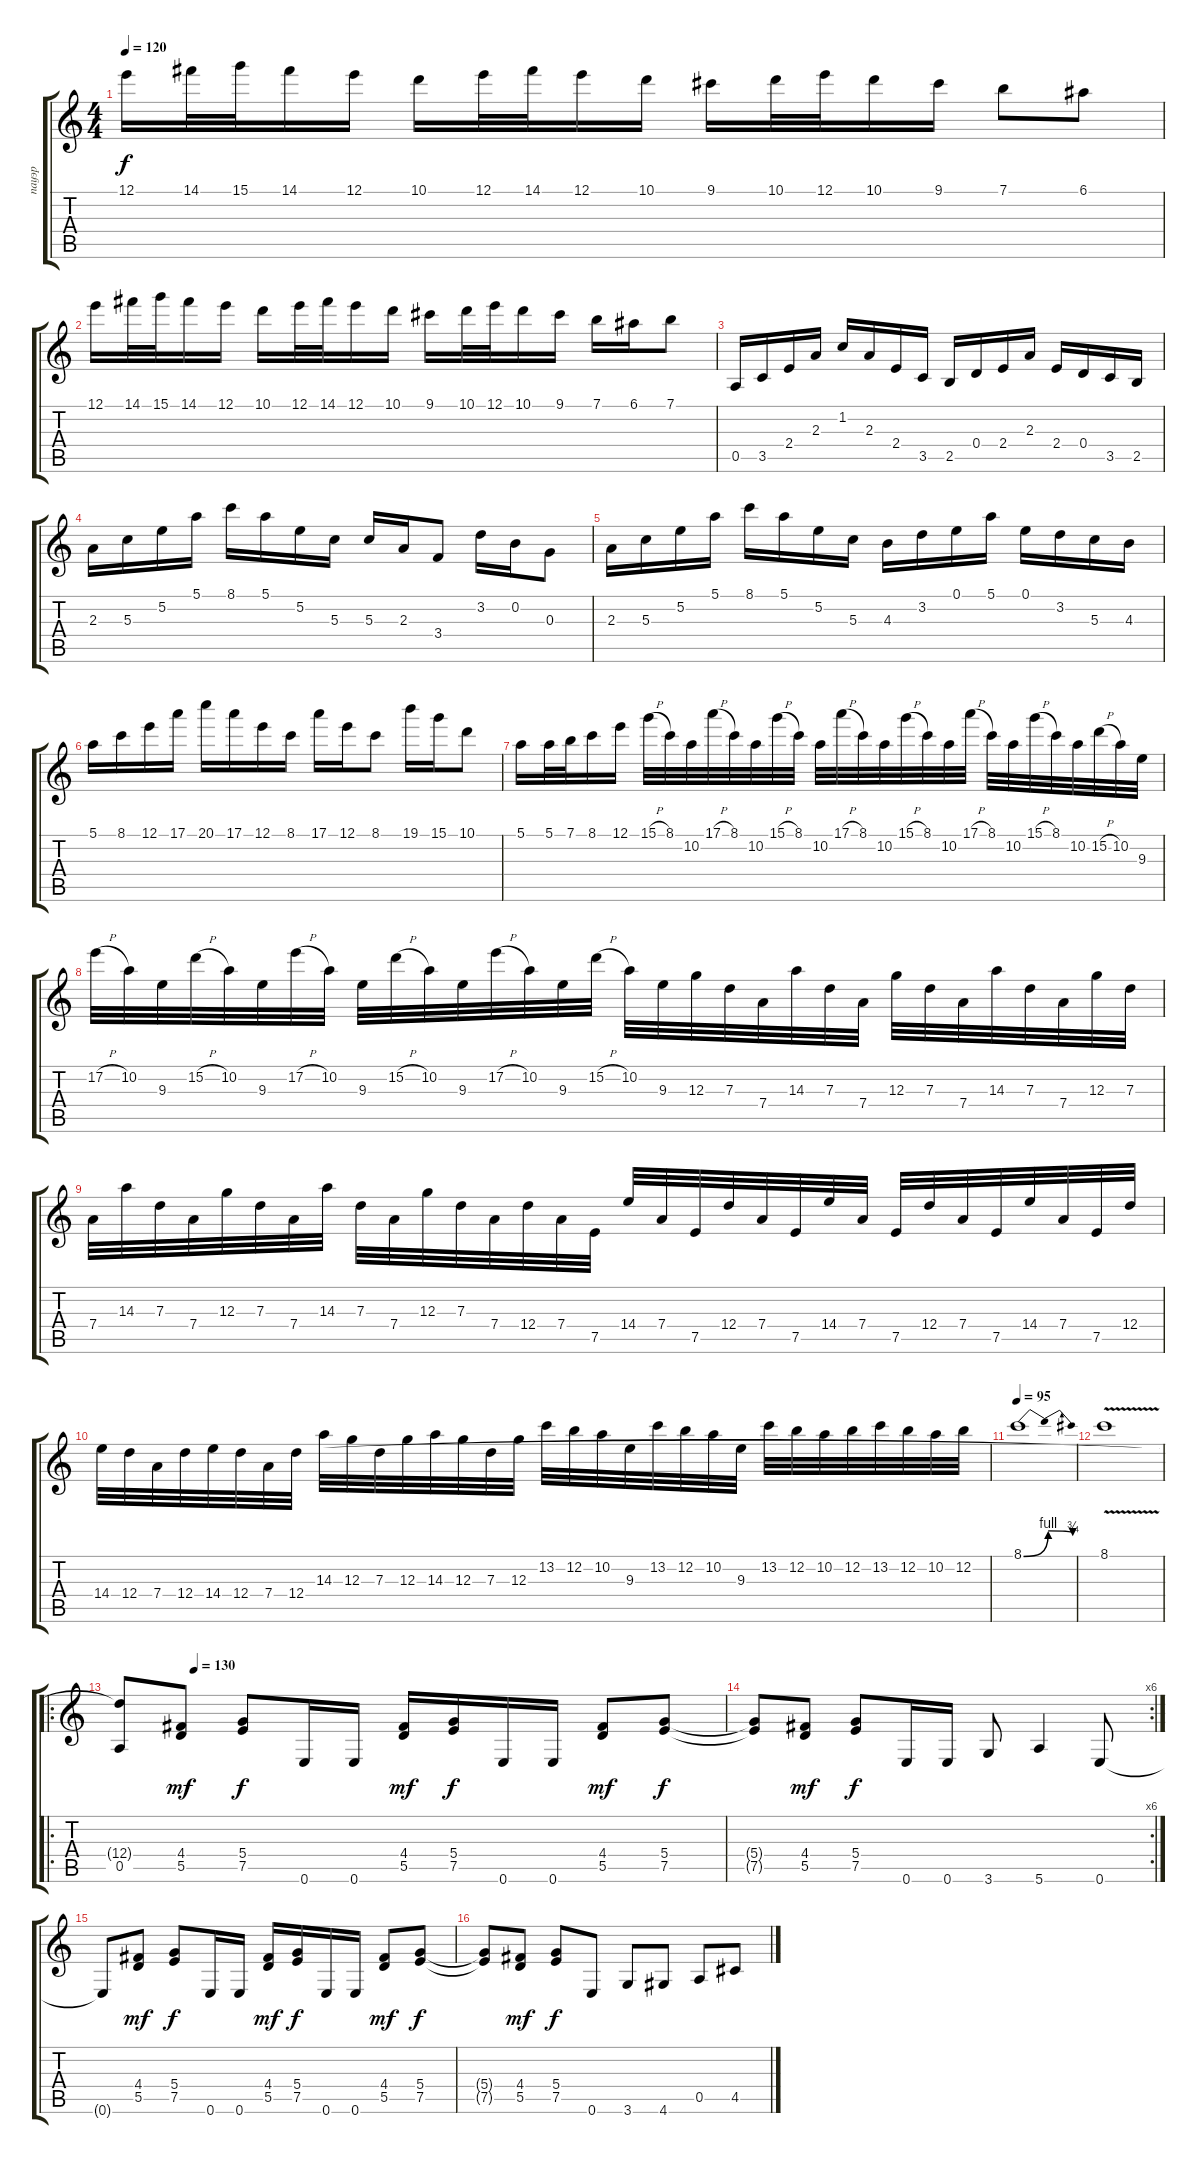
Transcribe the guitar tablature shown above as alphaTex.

\track ("пауэр" "пауэр") {instrument distortionguitar}
\staff {score tabs}
\tuning (E4 B3 G3 D3 A2 E2) {hide}
\ts (4 4)
\tempo 120
\clef g2
\ks c
12.1.16{dy f} 14.1.32 15.1.32 14.1.16 12.1.16 10.1.16 12.1.32 14.1.32 12.1.16 10.1.16 9.1.16 10.1.32 12.1.32 10.1.16 9.1.16 7.1.8 6.1.8 |
12.1.16 14.1.32 15.1.32 14.1.16 12.1.16 10.1.16 12.1.32 14.1.32 12.1.16 10.1.16 9.1.16 10.1.32 12.1.32 10.1.16 9.1.16 7.1.16 6.1.16 7.1.8 |
0.5.16 3.5.16 2.4.16 2.3.16 1.2.16 2.3.16 2.4.16 3.5.16 2.5.16 0.4.16 2.4.16 2.3.16 2.4.16 0.4.16 3.5.16 2.5.16 |
2.3.16 5.3.16 5.2.16 5.1.16 8.1.16 5.1.16 5.2.16 5.3.16 5.3.16 2.3.16 3.4.8 3.2.16 0.2.16 0.3.8 |
2.3.16 5.3.16 5.2.16 5.1.16 8.1.16 5.1.16 5.2.16 5.3.16 4.3.16 3.2.16 0.1.16 5.1.16 0.1.16 3.2.16 5.3.16 4.3.16 |
5.1.16 8.1.16 12.1.16 17.1.16 20.1.16 17.1.16 12.1.16 8.1.16 17.1.16 12.1.16 8.1.8 19.1.16 15.1.16 10.1.8 |
5.1.16 5.1.32 7.1.32 8.1.16 12.1.16 15.1{h}.32 8.1.32 10.2.32 17.1{h}.32 8.1.32 10.2.32 15.1{h}.32 8.1.32 10.2.32 17.1{h}.32 8.1.32 10.2.32 15.1{h}.32 8.1.32 10.2.32 17.1{h}.32 8.1.32 10.2.32 15.1{h}.32 8.1.32 10.2.32 15.2{h}.32 10.2.32 9.3.32 |
17.2{h}.32 10.2.32 9.3.32 15.2{h}.32 10.2.32 9.3.32 17.2{h}.32 10.2.32 9.3.32 15.2{h}.32 10.2.32 9.3.32 17.2{h}.32 10.2.32 9.3.32 15.2{h}.32 10.2.32 9.3.32 12.3.32 7.3.32 7.4.32 14.3.32 7.3.32 7.4.32 12.3.32 7.3.32 7.4.32 14.3.32 7.3.32 7.4.32 12.3.32 7.3.32 |
7.4.32 14.3.32 7.3.32 7.4.32 12.3.32 7.3.32 7.4.32 14.3.32 7.3.32 7.4.32 12.3.32 7.3.32 7.4.32 12.4.32 7.4.32 7.5.32 14.4.32 7.4.32 7.5.32 12.4.32 7.4.32 7.5.32 14.4.32 7.4.32 7.5.32 12.4.32 7.4.32 7.5.32 14.4.32 7.4.32 7.5.32 12.4.32 |
14.4.32 12.4.32 7.4.32 12.4.32 14.4.32 12.4.32 7.4.32 12.4.32 14.3.32 12.3.32 7.3.32 12.3.32 14.3.32 12.3.32 7.3.32 12.3.32 13.2.32 12.2.32 10.2.32 9.3.32 13.2.32 12.2.32 10.2.32 9.3.32 13.2.32 12.2.32 10.2.32 12.2.32 13.2.32 12.2.32 10.2.32 12.2.32 |
\tempo 95
8.1{be (bendrelease 0 0 30 4 45 4 60 3)}.1 |
8.1{v}.1 |
\ro
\tempo (130 0.125)
(12.4{t} 0.5).8 (4.4 5.5).8{dy mf} (5.4 7.5).8{dy f} 0.6.16 0.6.16 (4.4 5.5).16{dy mf} (5.4 7.5).16{dy f} 0.6.16 0.6.16 (4.4 5.5).8{dy mf} (5.4 7.5).8{dy f} |
\rc 6
(5.4{t} 7.5{t}).8 (4.4 5.5).8{dy mf} (5.4 7.5).8{dy f} 0.6.16 0.6.16 3.6.8 5.6.4 0.6.8 |
0.6{t}.8 (4.4 5.5).8{dy mf} (5.4 7.5).8{dy f} 0.6.16 0.6.16 (4.4 5.5).16{dy mf} (5.4 7.5).16{dy f} 0.6.16 0.6.16 (4.4 5.5).8{dy mf} (5.4 7.5).8{dy f} |
(5.4{t} 7.5{t}).8 (4.4 5.5).8{dy mf} (5.4 7.5).8{dy f} 0.6.8 3.6.8 4.6.8 0.5.8 4.5.8
